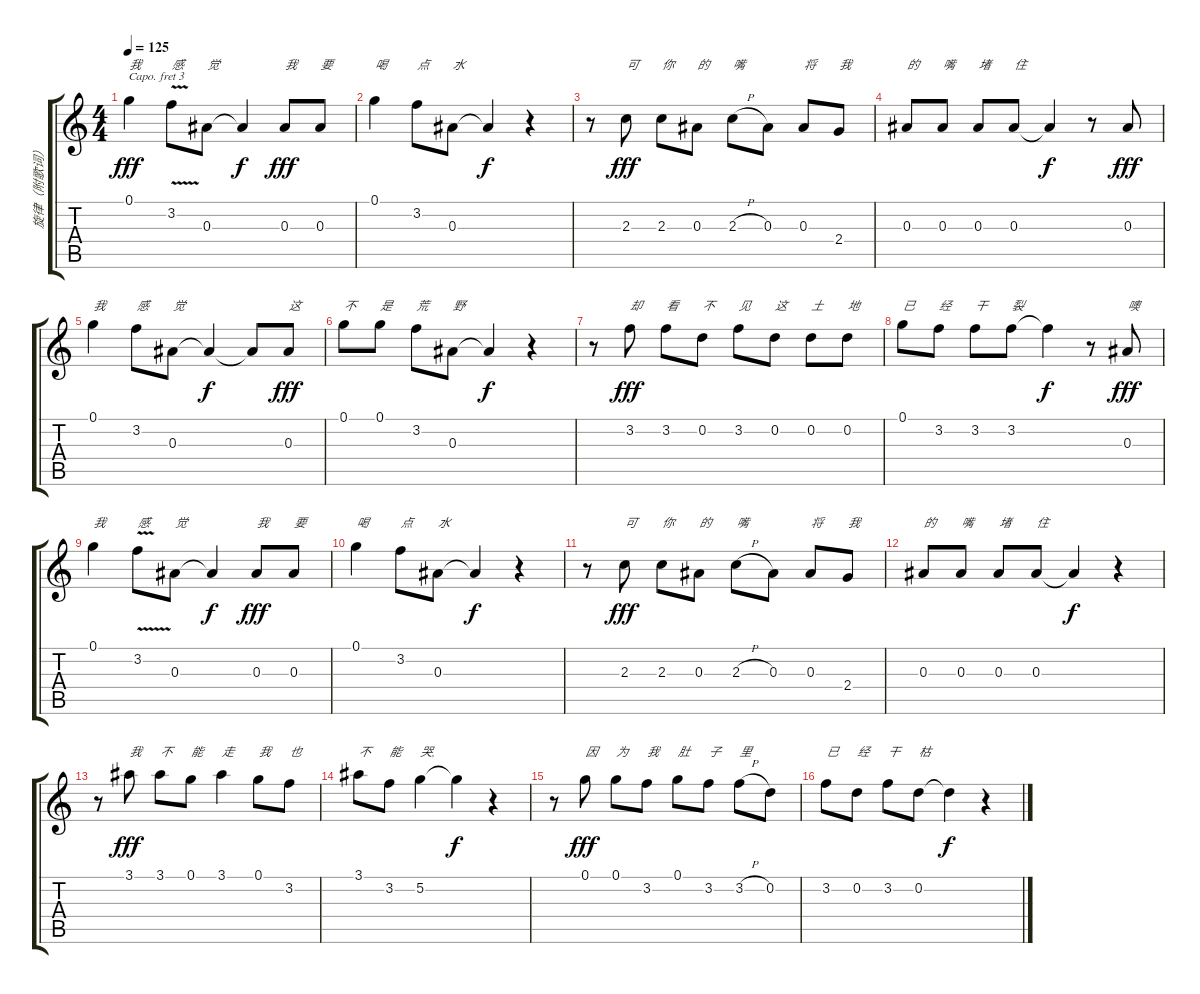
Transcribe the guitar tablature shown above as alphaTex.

\track ("旋律（附歌词）" "旋律（附歌词）") {instrument acousticguitarnylon}
\staff {score tabs}
\capo 3
\tuning (E4 B3 G3 D3 A2 E2) {hide}
\ts (4 4)
\tempo 125
\clef g2
\ks c
0.1.4{txt "我" dy fff} 3.2{v}.8{txt "感"} 0.3.8{txt "觉"} 0.3{t}.4{dy f} 0.3.8{txt "我" dy fff} 0.3.8{txt "要"} |
0.1.4{txt "喝"} 3.2.8{txt "点"} 0.3.8{txt "水"} 0.3{t}.4{dy f} r.4 |
r.8 2.3.8{txt "可" dy fff} 2.3.8{txt "你"} 0.3.8{txt "的"} 2.3{h}.8{txt "嘴"} 0.3.8 0.3.8{txt "将"} 2.4.8{txt "我"} |
0.3.8{txt "的"} 0.3.8{txt "嘴"} 0.3.8{txt "堵"} 0.3.8{txt "住"} 0.3{t}.4{dy f} r.8 0.3.8{dy fff} |
0.1.4{txt "我"} 3.2.8{txt "感"} 0.3.8{txt "觉"} 0.3{t}.4{dy f} 0.3{t}.8 0.3.8{txt "这" dy fff} |
0.1.8{txt "不"} 0.1.8{txt "是"} 3.2.8{txt "荒"} 0.3.8{txt "野"} 0.3{t}.4{dy f} r.4 |
r.8 3.2.8{txt "却" dy fff} 3.2.8{txt "看"} 0.2.8{txt "不"} 3.2.8{txt "见"} 0.2.8{txt "这"} 0.2.8{txt "土"} 0.2.8{txt "地"} |
0.1.8{txt "已"} 3.2.8{txt "经"} 3.2.8{txt "干"} 3.2.8{txt "裂"} 3.2{t}.4{dy f} r.8 0.3.8{txt "噢" dy fff} |
0.1.4{txt "我"} 3.2{v}.8{txt "感"} 0.3.8{txt "觉"} 0.3{t}.4{dy f} 0.3.8{txt "我" dy fff} 0.3.8{txt "要"} |
0.1.4{txt "喝"} 3.2.8{txt "点"} 0.3.8{txt "水"} 0.3{t}.4{dy f} r.4 |
r.8 2.3.8{txt "可" dy fff} 2.3.8{txt "你"} 0.3.8{txt "的"} 2.3{h}.8{txt "嘴"} 0.3.8 0.3.8{txt "将"} 2.4.8{txt "我"} |
0.3.8{txt "的"} 0.3.8{txt "嘴"} 0.3.8{txt "堵"} 0.3.8{txt "住"} 0.3{t}.4{dy f} r.4 |
r.8 3.1.8{txt "我" dy fff} 3.1.8{txt "不"} 0.1.8{txt "能"} 3.1.4{txt "走"} 0.1.8{txt "我"} 3.2.8{txt "也"} |
3.1.8{txt "不"} 3.2.8{txt "能"} 5.2.4{txt "哭,"} 5.2{t}.4{dy f} r.4 |
r.8 0.1.8{txt "因" dy fff} 0.1.8{txt "为"} 3.2.8{txt "我"} 0.1.8{txt "肚"} 3.2.8{txt "子"} 3.2{h}.8{txt "里"} 0.2.8 |
3.2.8{txt "已"} 0.2.8{txt "经"} 3.2.8{txt "干"} 0.2.8{txt "枯"} 0.2{t}.4{dy f} r.4
